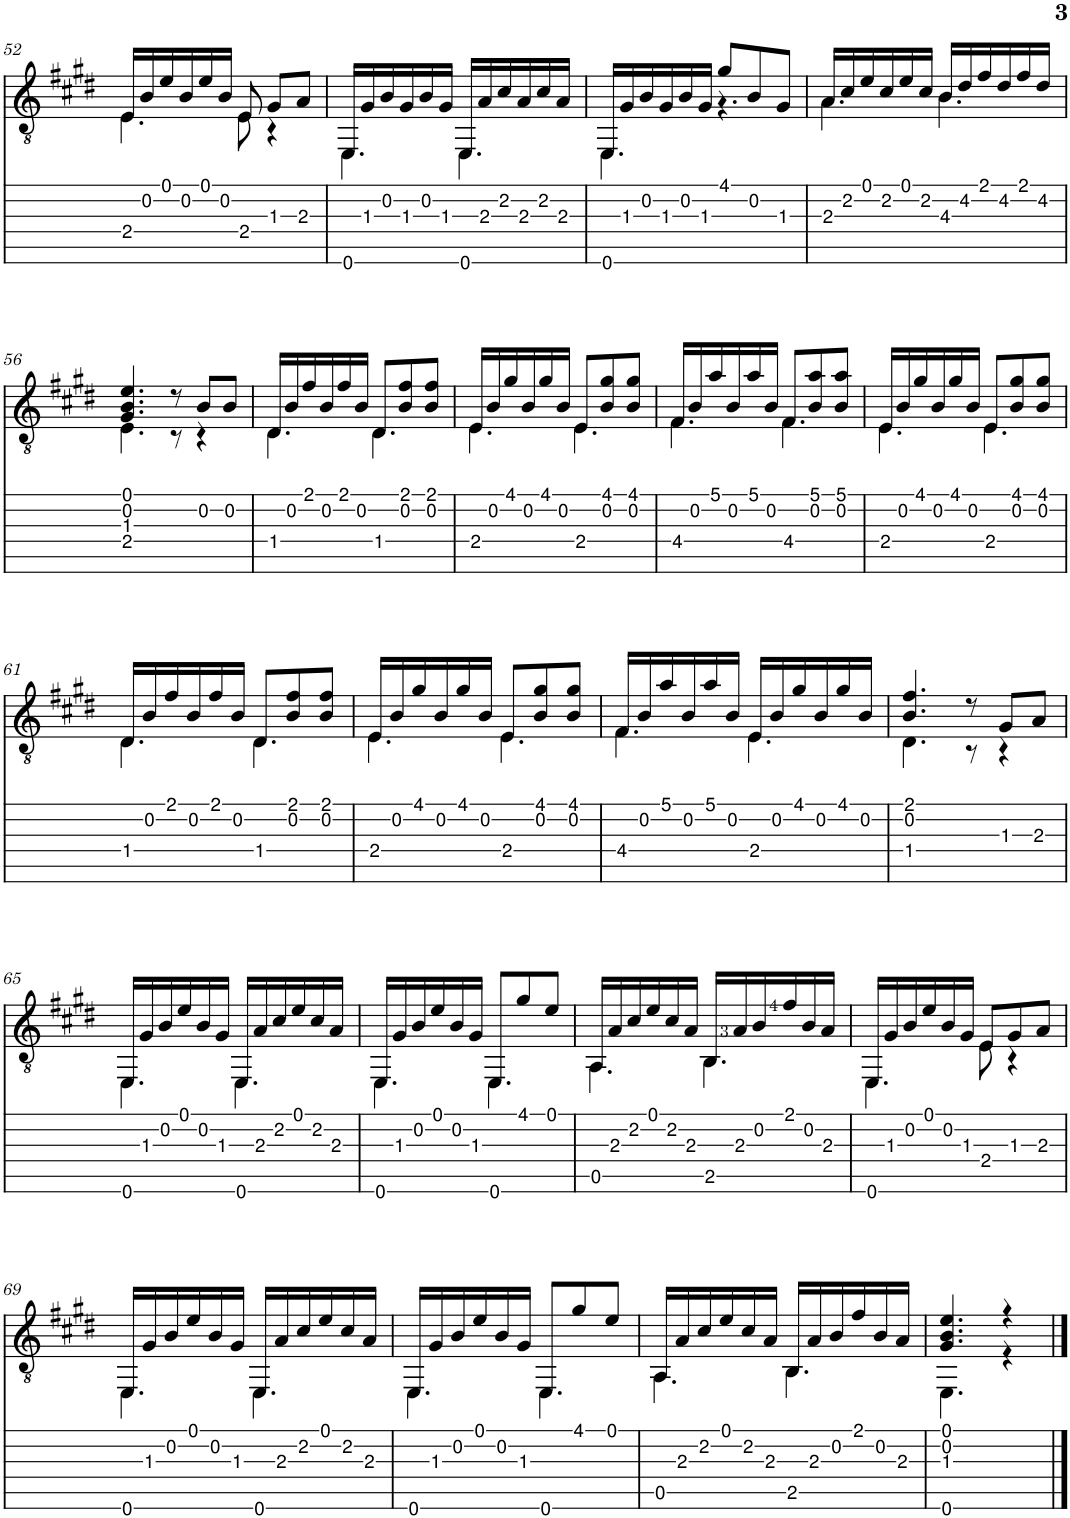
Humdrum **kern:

**kern	**kern
*part1	*part1
*staff2	*staff1
*I"Classical Guitar	*
!!LO:PB:g=z
*	*clefGv2
*k[f#c#g#d#]	*k[f#c#g#d#]
*E:	*E:
*M6/8	*M6/8
=52	=52
*^	*^
16ELL	4.E	16E/LL	4.E\
16B	.	16B/	.
16e	.	16e/	.
16B	.	16B/	.
16e	.	16e/	.
16BJJ	.	16B/JJ	.
8EL	8E	8E/	8E\
8G#	4r	8G#/L	4r
8AJ	.	8A/J	.
=53	=53	=53	=53
16EELL	4.EE	16EE/LL	4.EE\
16G#	.	16G#/	.
16B	.	16B/	.
16G#	.	16G#/	.
16B	.	16B/	.
16G#JJ	.	16G#/JJ	.
16EELL	4.EE	16EE/LL	4.EE\
16A	.	16A/	.
16c#	.	16c#/	.
16A	.	16A/	.
16c#	.	16c#/	.
16AJJ	.	16A/JJ	.
=54	=54	=54	=54
16EELL	4.EE	16EE/LL	4.EE\
16G#	.	16G#/	.
16B	.	16B/	.
16G#	.	16G#/	.
16B	.	16B/	.
16G#JJ	.	16G#/JJ	.
8g#L	4.r	8g#/L	4.r
8B	.	8B/	.
8G#J	.	8G#/J	.
=55	=55	=55	=55
16ALL	4.A	16A/LL	4.A\
16c#	.	16c#/	.
16e	.	16e/	.
16c#	.	16c#/	.
16e	.	16e/	.
16c#JJ	.	16c#/JJ	.
16BLL	4.B	16B/LL	4.B\
16d#	.	16d#/	.
16f#	.	16f#/	.
16d#	.	16d#/	.
16f#	.	16f#/	.
16d#JJ	.	16d#/JJ	.
!!LO:LB:g=z	!!
=56	=56	=56	=56
4.G# 4.B 4.e	4.E	4.G#/ 4.B/ 4.e/	4.E\
8r	8r	8r	8r
8BL	4r	8B/L	4r
8BJ	.	8B/J	.
=57	=57	=57	=57
16D#LL	4.D#	16D#/LL	4.D#\
16B	.	16B/	.
16f#	.	16f#/	.
16B	.	16B/	.
16f#	.	16f#/	.
16BJJ	.	16B/JJ	.
8D#L	4.D#	8D#/L	4.D#\
8B\ 8f#\	.	8B/ 8f#/	.
8B\ 8f#\J	.	8B/ 8f#/J	.
=58	=58	=58	=58
16ELL	4.E	16E/LL	4.E\
16B	.	16B/	.
16g#	.	16g#/	.
16B	.	16B/	.
16g#	.	16g#/	.
16BJJ	.	16B/JJ	.
8EL	4.E	8E/L	4.E\
8B\ 8g#\	.	8B/ 8g#/	.
8B\ 8g#\J	.	8B/ 8g#/J	.
=59	=59	=59	=59
16F#LL	4.F#	16F#/LL	4.F#\
16B	.	16B/	.
16a	.	16a/	.
16B	.	16B/	.
16a	.	16a/	.
16BJJ	.	16B/JJ	.
8F#L	4.F#	8F#/L	4.F#\
8B\ 8a\	.	8B/ 8a/	.
8B\ 8a\J	.	8B/ 8a/J	.
=60	=60	=60	=60
16ELL	4.E	16E/LL	4.E\
16B	.	16B/	.
16g#	.	16g#/	.
16B	.	16B/	.
16g#	.	16g#/	.
16BJJ	.	16B/JJ	.
8EL	4.E	8E/L	4.E\
8B\ 8g#\	.	8B/ 8g#/	.
8B\ 8g#\J	.	8B/ 8g#/J	.
!!LO:LB:g=z	!!
=61	=61	=61	=61
16D#LL	4.D#	16D#/LL	4.D#\
16B	.	16B/	.
16f#	.	16f#/	.
16B	.	16B/	.
16f#	.	16f#/	.
16BJJ	.	16B/JJ	.
8D#L	4.D#	8D#/L	4.D#\
8B\ 8f#\	.	8B/ 8f#/	.
8B\ 8f#\J	.	8B/ 8f#/J	.
=62	=62	=62	=62
16ELL	4.E	16E/LL	4.E\
16B	.	16B/	.
16g#	.	16g#/	.
16B	.	16B/	.
16g#	.	16g#/	.
16BJJ	.	16B/JJ	.
8EL	4.E	8E/L	4.E\
8B\ 8g#\	.	8B/ 8g#/	.
8B\ 8g#\J	.	8B/ 8g#/J	.
=63	=63	=63	=63
16F#LL	4.F#	16F#/LL	4.F#\
16B	.	16B/	.
16a	.	16a/	.
16B	.	16B/	.
16a	.	16a/	.
16BJJ	.	16B/JJ	.
16ELL	4.E	16E/LL	4.E\
16B	.	16B/	.
16g#	.	16g#/	.
16B	.	16B/	.
16g#	.	16g#/	.
16BJJ	.	16B/JJ	.
=64	=64	=64	=64
4.B 4.f#	4.D#	4.B/ 4.f#/	4.D#\
8r	8r	8r	8r
8G#L	4r	8G#/L	4r
8AJ	.	8A/J	.
!!LO:LB:g=z	!!
=65	=65	=65	=65
16EELL	4.EE	16EE/LL	4.EE\
16G#	.	16G#/	.
16B	.	16B/	.
16e	.	16e/	.
16B	.	16B/	.
16G#JJ	.	16G#/JJ	.
16EELL	4.EE	16EE/LL	4.EE\
16A	.	16A/	.
16c#	.	16c#/	.
16e	.	16e/	.
16c#	.	16c#/	.
16AJJ	.	16A/JJ	.
=66	=66	=66	=66
16EELL	4.EE	16EE/LL	4.EE\
16G#	.	16G#/	.
16B	.	16B/	.
16e	.	16e/	.
16B	.	16B/	.
16G#JJ	.	16G#/JJ	.
8EEL	4.EE	8EE/L	4.EE\
8g#	.	8g#/	.
8eJ	.	8e/J	.
=67	=67	=67	=67
16AALL	4.AA	16AA/LL	4.AA\
16A	.	16A/	.
16c#	.	16c#/	.
16e	.	16e/	.
16c#	.	16c#/	.
16AJJ	.	16A/JJ	.
16BBLL	4.BB	16BB/LL	4.BB\
16A	.	16A/	.
16B	.	16B/	.
16f#	.	16f#/	.
16B	.	16B/	.
16AJJ	.	16A/JJ	.
=68	=68	=68	=68
16EELL	4.EE	16EE/LL	4.EE\
16G#	.	16G#/	.
16B	.	16B/	.
16e	.	16e/	.
16B	.	16B/	.
16G#JJ	.	16G#/JJ	.
8EL	8E	8E/L	8E\
8G#	4r	8G#/	4r
8AJ	.	8A/J	.
!!LO:LB:g=z	!!
=69	=69	=69	=69
16EELL	4.EE	16EE/LL	4.EE\
16G#	.	16G#/	.
16B	.	16B/	.
16e	.	16e/	.
16B	.	16B/	.
16G#JJ	.	16G#/JJ	.
16EELL	4.EE	16EE/LL	4.EE\
16A	.	16A/	.
16c#	.	16c#/	.
16e	.	16e/	.
16c#	.	16c#/	.
16AJJ	.	16A/JJ	.
=70	=70	=70	=70
16EELL	4.EE	16EE/LL	4.EE\
16G#	.	16G#/	.
16B	.	16B/	.
16e	.	16e/	.
16B	.	16B/	.
16G#JJ	.	16G#/JJ	.
8EEL	4.EE	8EE/L	4.EE\
8g#	.	8g#/	.
8eJ	.	8e/J	.
=71	=71	=71	=71
16AALL	4.AA	16AA/LL	4.AA\
16A	.	16A/	.
16c#	.	16c#/	.
16e	.	16e/	.
16c#	.	16c#/	.
16AJJ	.	16A/JJ	.
16BBLL	4.BB	16BB/LL	4.BB\
16A	.	16A/	.
16B	.	16B/	.
16f#	.	16f#/	.
16B	.	16B/	.
16AJJ	.	16A/JJ	.
=72	=72	=72	=72
4.G# 4.B 4.e	4.EE	4.G#/ 4.B/ 4.e/	4.EE\
4r	4r	4r	4r
*v	*v	*	*
*	*v	*v
==	==
*-	*-
